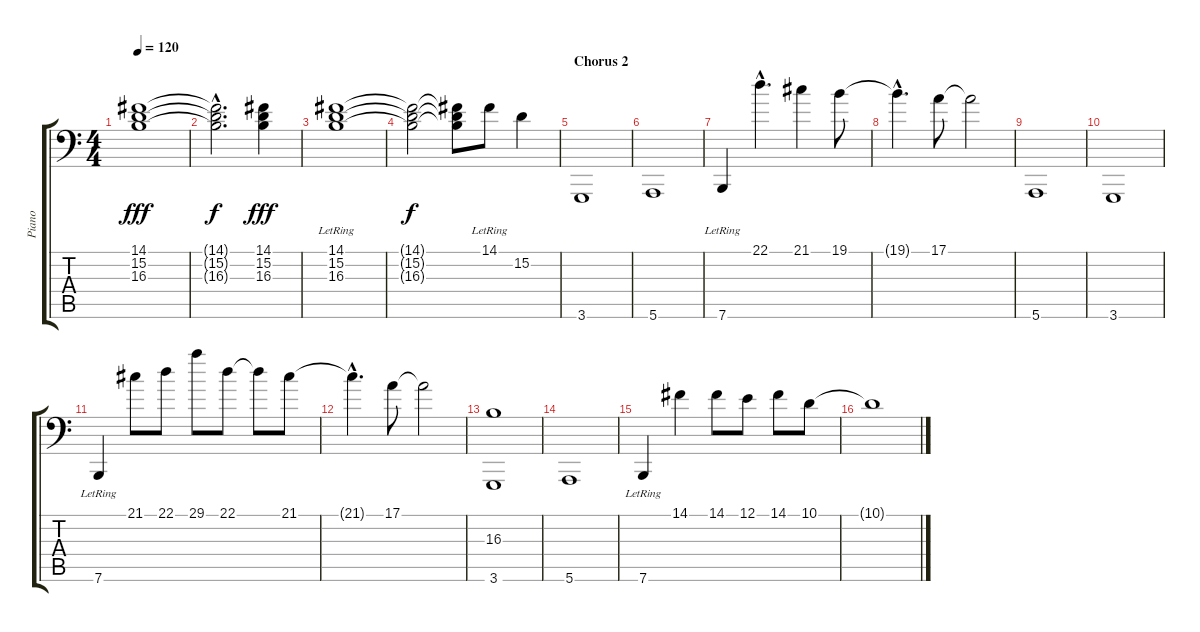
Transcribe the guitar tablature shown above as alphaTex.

\track ("Piano" "Piano") {instrument brightacousticpiano}
\staff {score tabs}
\tuning (E3 B2 G2 D2 A1 E1) {hide}
\ts (4 4)
\tempo 120
\clef f4
\ks c
(14.1 15.2 16.3).1{dy fff} |
(14.1{hac t} 15.2{hac t} 16.3{hac t}).2{d dy f} (14.1 15.2 16.3).4{dy fff} |
(14.1 15.2{lr} 16.3{lr}).1 |
(14.1{t} 15.2{t} 16.3{t}).2{dy f} (14.1{t} 15.2{t} 16.3{t}).8 14.1{lr}.8 15.2.4 |
\section ("" "Chorus 2")
3.6.1 |
5.6.1 |
7.6{lr}.4 22.1{hac}.4{d} 21.1.4 19.1.8 |
19.1{hac t}.4{d} 17.1.8 17.1{t}.2 |
5.6.1 |
3.6.1 |
7.6{lr}.4 21.1.8 22.1.8 29.1.8 22.1.8 22.1{t}.8 21.1.8 |
21.1{hac t}.4{d} 17.1.8 17.1{t}.2 |
(16.3 3.6).1 |
5.6.1 |
7.6{lr}.4 14.1.4 14.1.8 12.1.8 14.1.8 10.1.8 |
10.1{t}.1
